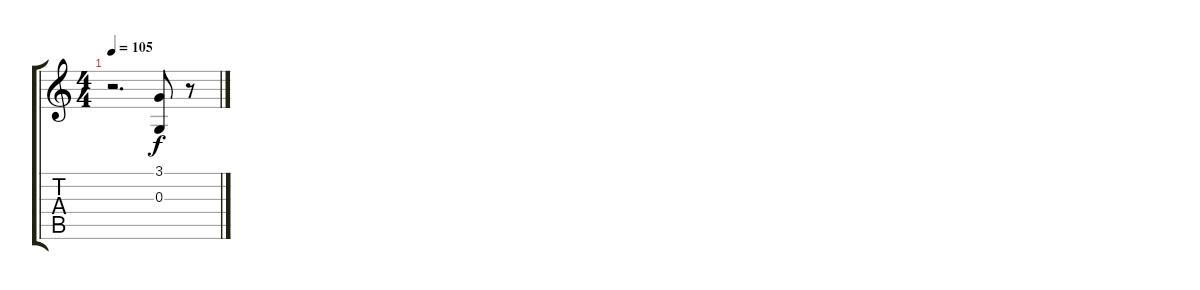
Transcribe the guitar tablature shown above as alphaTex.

\track "" {instrument stringensemble1}
\staff {score tabs}
\tuning (E4 B3 G3 D3 A2 E2) {hide}
\ts (4 4)
\tempo 105
\clef g2
\ks c
r.2{d dy f} (3.1 0.3).8 r.8
